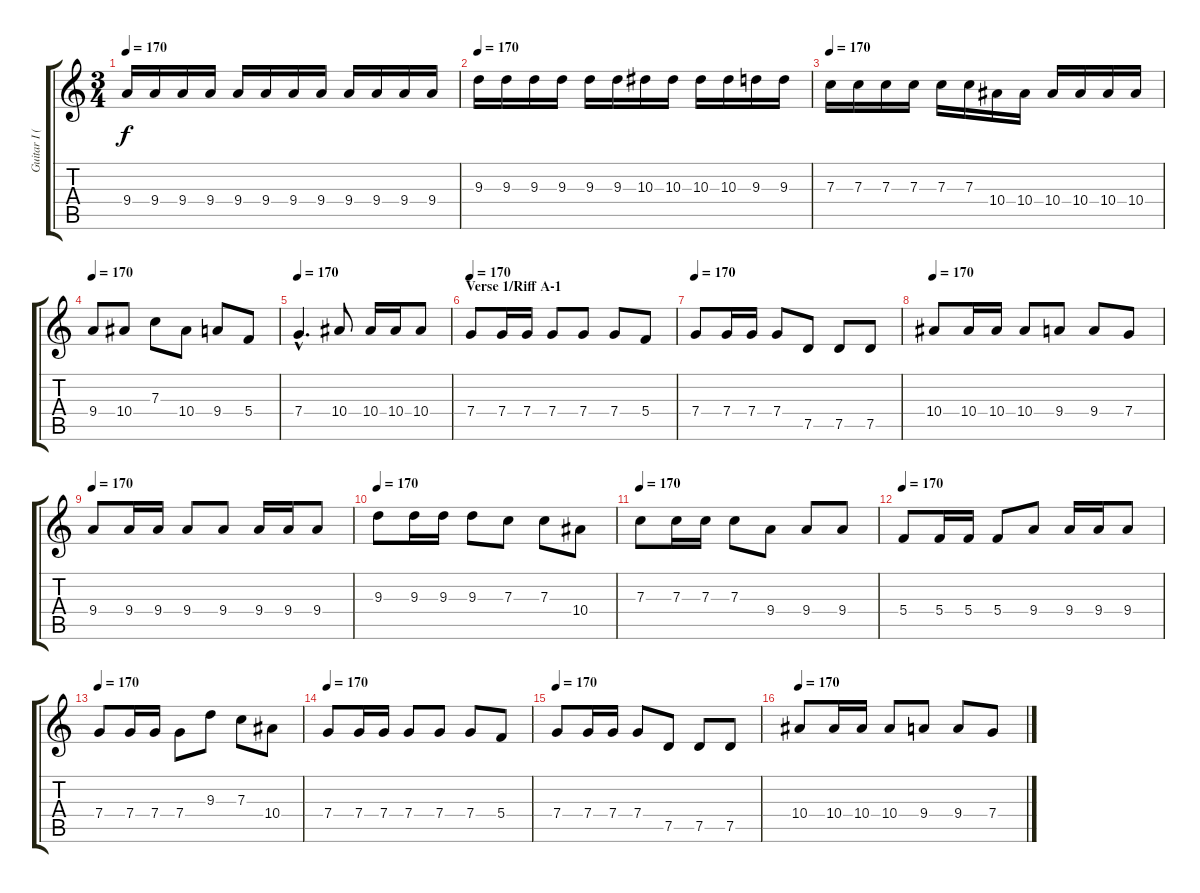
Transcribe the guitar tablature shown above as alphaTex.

\track ("Guitar I (Left)" "Guitar I (") {instrument distortionguitar}
\staff {score tabs}
\tuning (D4 A3 F3 C3 G2 D2) {hide}
\ts (3 4)
\tempo 170
\clef g2
\ks c
9.4.16{dy f} 9.4.16 9.4.16 9.4.16 9.4.16 9.4.16 9.4.16 9.4.16 9.4.16 9.4.16 9.4.16 9.4.16 |
\tempo 170
9.3.16 9.3.16 9.3.16 9.3.16 9.3.16 9.3.16 10.3.16 10.3.16 10.3.16 10.3.16 9.3.16 9.3.16 |
\tempo 170
7.3.16 7.3.16 7.3.16 7.3.16 7.3.16 7.3.16 10.4.16 10.4.16 10.4.16 10.4.16 10.4.16 10.4.16 |
\tempo 170
9.4.8 10.4.8 7.3.8 10.4.8 9.4.8 5.4.8 |
\tempo 170
7.4{hac}.4{d} 10.4.8 10.4.16 10.4.16 10.4.8 |
\section ("" "Verse 1/Riff A-1")
\tempo 170
7.4.8 7.4.16 7.4.16 7.4.8 7.4.8 7.4.8 5.4.8 |
\tempo 170
7.4.8 7.4.16 7.4.16 7.4.8 7.5.8 7.5.8 7.5.8 |
\tempo 170
10.4.8 10.4.16 10.4.16 10.4.8 9.4.8 9.4.8 7.4.8 |
\tempo 170
9.4.8 9.4.16 9.4.16 9.4.8 9.4.8 9.4.16 9.4.16 9.4.8 |
\tempo 170
9.3.8 9.3.16 9.3.16 9.3.8 7.3.8 7.3.8 10.4.8 |
\tempo 170
7.3.8 7.3.16 7.3.16 7.3.8 9.4.8 9.4.8 9.4.8 |
\tempo 170
5.4.8 5.4.16 5.4.16 5.4.8 9.4.8 9.4.16 9.4.16 9.4.8 |
\tempo 170
7.4.8 7.4.16 7.4.16 7.4.8 9.3.8 7.3.8 10.4.8 |
\tempo 170
7.4.8 7.4.16 7.4.16 7.4.8 7.4.8 7.4.8 5.4.8 |
\tempo 170
7.4.8 7.4.16 7.4.16 7.4.8 7.5.8 7.5.8 7.5.8 |
\tempo 170
10.4.8 10.4.16 10.4.16 10.4.8 9.4.8 9.4.8 7.4.8
